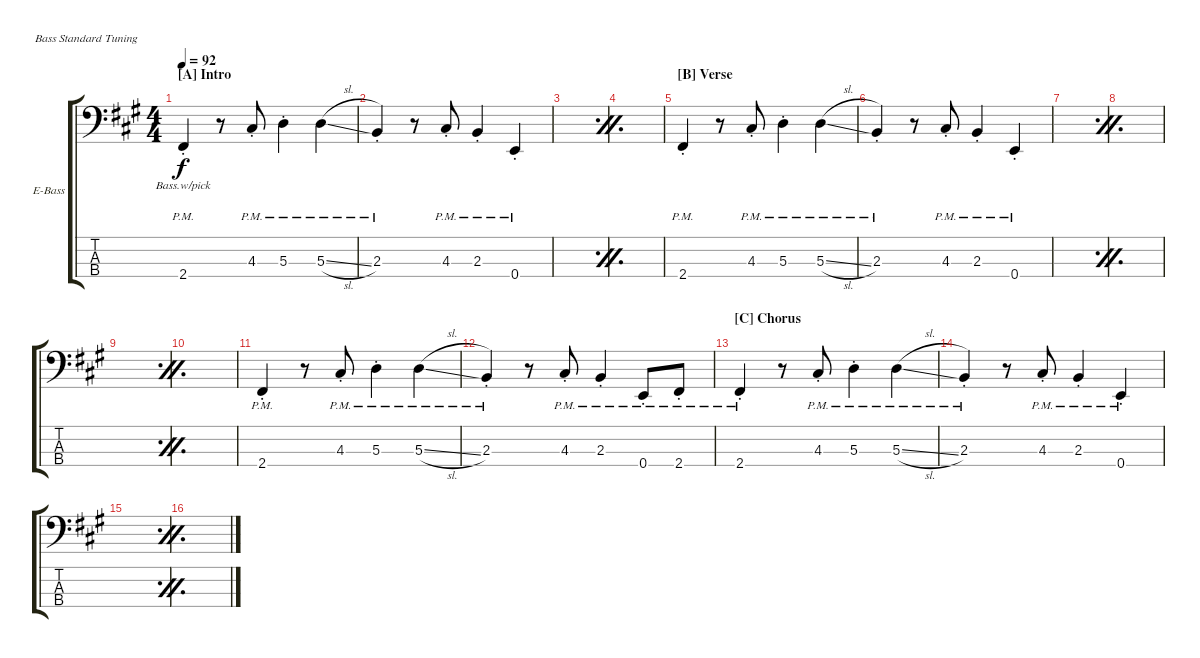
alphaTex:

\defaultSystemsLayout 4
\bracketExtendMode groupsimilarinstruments
\firstSystemTrackNameOrientation horizontal
\otherSystemsTrackNameOrientation horizontal
\track ("Nick O'Malley (Bass)" "E-Bass") {instrument electricbassfinger}
\staff {score tabs}
\tuning (G2 D2 A1 E1)
\ts (4 4)
\section ("A" "Intro")
\tempo 92
\clef f4
\ks a
2.4{pm st}.4{lyrics (0 "Bass.w/pick") lyrics (1 "") lyrics (2 "") lyrics (3 "") lyrics (4 "") dy f instrument electricbassfinger} r.8 4.3{pm st}.8 5.3{pm st}.4 5.3{sl pm}.4 |
2.3{pm st}.4 r.8 4.3{pm st}.8 2.3{pm st}.4 0.4{pm st}.4 |
\simile firstofdouble
|
\simile secondofdouble
|
\section ("B" "Verse")
\simile none
2.4{pm st}.4 r.8 4.3{pm st}.8 5.3{pm st}.4 5.3{sl pm}.4 |
2.3{pm st}.4 r.8 4.3{pm st}.8 2.3{pm st}.4 0.4{pm st}.4 |
\simile firstofdouble
|
\simile secondofdouble
|
\simile firstofdouble
|
\simile secondofdouble
|
\simile none
2.4{pm st}.4 r.8 4.3{pm st}.8 5.3{pm st}.4 5.3{sl pm}.4 |
2.3{pm st}.4 r.8 4.3{pm st}.8 2.3{pm st}.4 0.4{pm st}.8 2.4{pm st}.8 |
\section ("C" "Chorus")
2.4{pm st}.4 r.8 4.3{pm st}.8 5.3{pm st}.4 5.3{sl pm}.4 |
2.3{pm st}.4 r.8 4.3{pm st}.8 2.3{pm st}.4 0.4{pm st}.4 |
\simile firstofdouble
|
\simile secondofdouble
